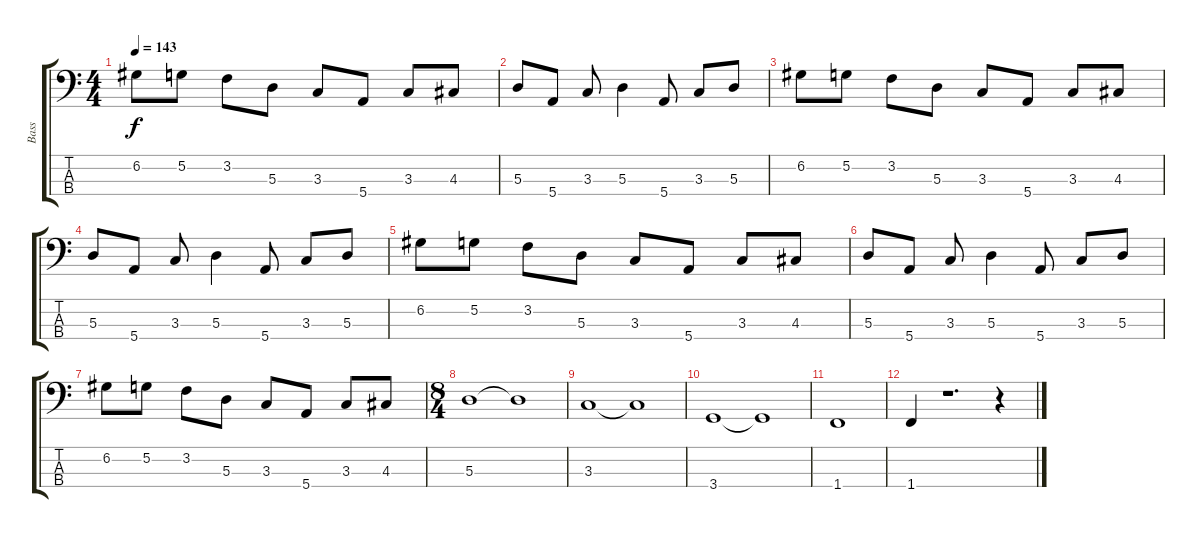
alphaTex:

\track ("Bass" "Bass") {instrument fretlessbass}
\staff {score tabs}
\tuning (G2 D2 A1 E1) {hide}
\ts (4 4)
\tempo 143
\clef f4
\ks c
6.2.8{dy f} 5.2.8 3.2.8 5.3.8 3.3.8 5.4.8 3.3.8 4.3.8 |
5.3.8 5.4.8 3.3.8 5.3.4 5.4.8 3.3.8 5.3.8 |
6.2.8 5.2.8 3.2.8 5.3.8 3.3.8 5.4.8 3.3.8 4.3.8 |
5.3.8 5.4.8 3.3.8 5.3.4 5.4.8 3.3.8 5.3.8 |
6.2.8 5.2.8 3.2.8 5.3.8 3.3.8 5.4.8 3.3.8 4.3.8 |
5.3.8 5.4.8 3.3.8 5.3.4 5.4.8 3.3.8 5.3.8 |
6.2.8 5.2.8 3.2.8 5.3.8 3.3.8 5.4.8 3.3.8 4.3.8 |
\ts (8 4)
5.3.1 5.3{t}.1 |
3.3.1 3.3{t}.1 |
3.4.1 3.4{t}.1 |
1.4.1 |
1.4.4 r.1{d} r.4
